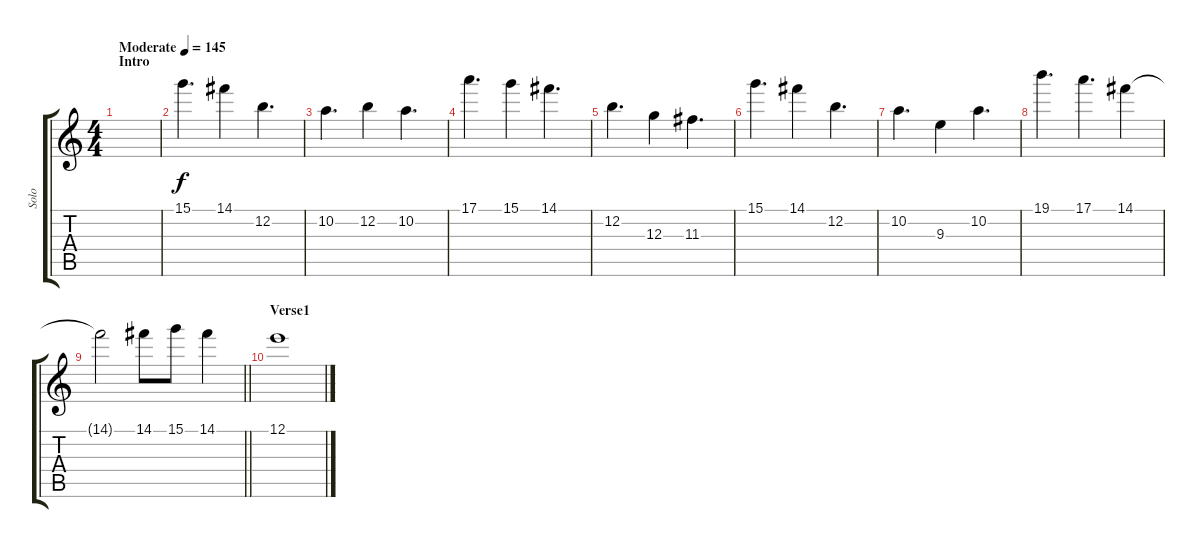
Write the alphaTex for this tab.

\track ("Solo" "Solo") {instrument electricguitarjazz}
\staff {score tabs}
\tuning (E4 B3 G3 D3 A2 E2) {hide}
\ts (4 4)
\section ("" "Intro")
\tempo (145 "Moderate")
\clef g2
\ks c
|
15.1.4{d} 14.1.4 12.2.4{d} |
10.2.4{d} 12.2.4 10.2.4{d} |
17.1.4{d} 15.1.4 14.1.4{d} |
12.2.4{d} 12.3.4 11.3.4{d} |
15.1.4{d} 14.1.4 12.2.4{d} |
10.2.4{d} 9.3.4 10.2.4{d} |
19.1.4{d} 17.1.4{d} 14.1.4 |
\barLineRight lightlight
14.1{t}.2 14.1.8 15.1.8 14.1.4 |
\section ("" "Verse1")
12.1.1
